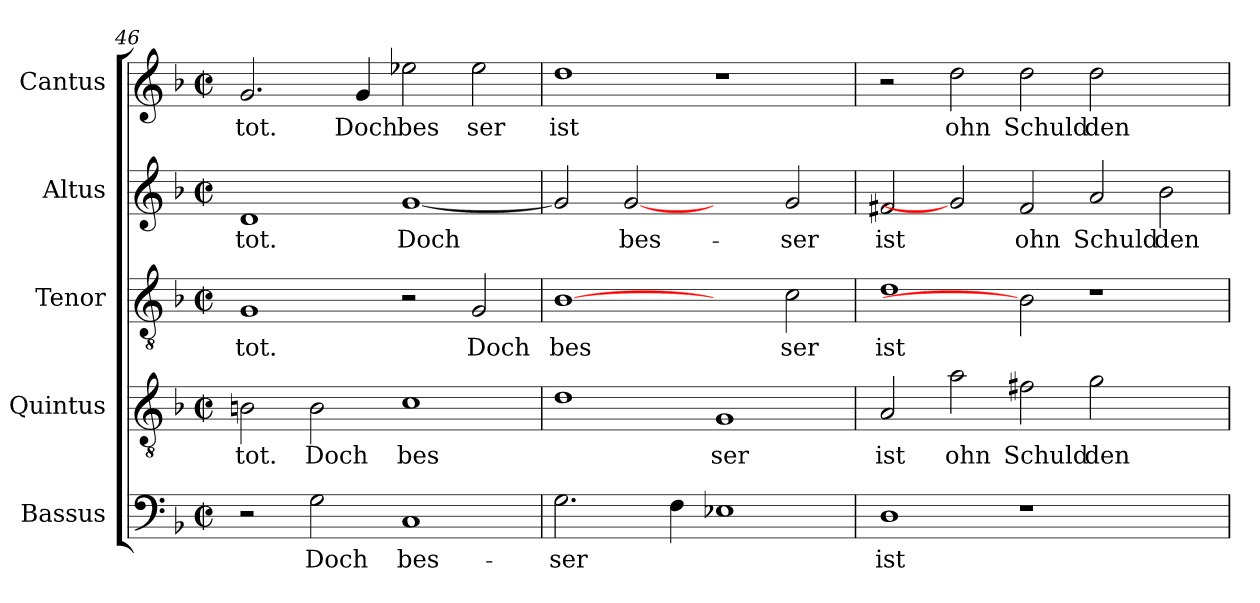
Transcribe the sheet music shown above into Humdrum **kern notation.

**kern	**text	**kern	**text	**kern	**text	**kern	**text	**kern	**text
*part5	*part5	*part4	*part4	*part3	*part3	*part2	*part2	*part1	*part1
*staff5	*staff5	*staff4	*staff4	*staff3	*staff3	*staff2	*staff2	*staff1	*staff1
*I"Bassus	*	*I"Quintus	*	*I"Tenor	*	*I"Altus	*	*I"Cantus	*
*clefF4	*	*clefGv2	*	*clefGv2	*	*clefG2	*	*clefG2	*
*k[b-]	*	*k[b-]	*	*k[b-]	*	*k[b-]	*	*k[b-]	*
*F:	*	*F:	*	*F:	*	*F:	*	*F:	*
*M2/2	*	*M2/2	*	*M2/2	*	*M2/2	*	*M2/2	*
*met(c|)	*	*met(c|)	*	*met(c|)	*	*met(c|)	*	*met(c|)	*
=46	=46	=46	=46	=46	=46	=46	=46	=46	=46
!	!	!	!LO:LY:b:cj	!	!LO:LY:b:cj	!	!LO:LY:b:cj	!	!LO:LY:b:cj
2r	.	2Bn\	tot.	1G	tot.	1d	tot.	2.g/	tot.
!	!LO:LY:b:cj	!	!LO:LY:b:cj	!	!	!	!	!	!
2G\	Doch	2B\	Doch	.	.	.	.	.	.
!	!	!	!	!	!	!	!	!	!LO:LY:b:cj
.	.	.	.	.	.	.	.	4g/	Doch
!	!LO:LY:b:cj	!	!LO:LY:b:cj	!	!	!	!LO:LY:b:cj	!	!LO:LY:b:cj
1C	bes-	1c	bes	2r	.	[<1g	Doch	2ee-\	bes
!	!	!	!	!	!LO:LY:b:cj	!	!	!	!LO:LY:b:cj
.	.	.	.	2G/	Doch	.	.	2ee-\	ser
=47	=47	=47	=47	=47	=47	=47	=47	=47	=47
!	!LO:LY:b:cj	!	!LO:LY:b:cj	!	!LO:LY:b:cj	!	!LO:LY:b:cj	!	!LO:LY:b:cj
2.G\	-ser	1d	.	[1B-	bes	2g/]	.	1dd	ist
!	!	!	!	!	!	!	!LO:LY:b:cj	!	!
.	.	.	.	.	.	[2g	bes-	.	.
!	!LO:LY:b:cj	!	!	!	!	!	!	!	!
4F\	.	.	.	.	.	.	.	.	.
!	!LO:LY:b:cj	!	!LO:LY:b:cj	!	!	!	!	!	!
1E-X	.	1G	ser	2ryy	.	2ryy	.	1r	.
!	!	!	!	!	!LO:LY:b:cj	!	!LO:LY:b:cj	!	!
.	.	.	.	2c\	ser	2g/	-ser	.	.
!!LO:PB:g=z
=48	=48	=48	=48	=48	=48	=48	=48	=48	=48
!	!LO:LY:b:cj	!	!LO:LY:b:cj	!	!LO:LY:b:cj	!	!LO:LY:b:cj	!	!
1D	ist	2A/	ist	1d	ist	2f#X/	ist	2r	.
!	!	!	!LO:LY:b:cj	!	!	!	!	!	!LO:LY:b:cj
.	.	2a\	ohn	.	.	2g]	.	2dd\	ohn
!	!	!	!LO:LY:b:cj	!	!	!	!LO:LY:b:cj	!	!LO:LY:b:cj
1r	.	2f#X\	Schuld	2B-]	.	2f#/	ohn	2dd\	Schuld
!	!	!	!LO:LY:b:cj	!	!	!	!LO:LY:b:cj	!	!LO:LY:b:cj
.	.	2g\	den	1r	.	2a/	Schuld	2dd\	den
!	!	!	!	!	!	!	!LO:LY:b:cj	!	!
2ryy	.	2ryy	.	.	.	2b-\	den	2ryy	.
=	=	=	=	=	=	=	=	=	=
*-	*-	*-	*-	*-	*-	*-	*-	*-	*-
